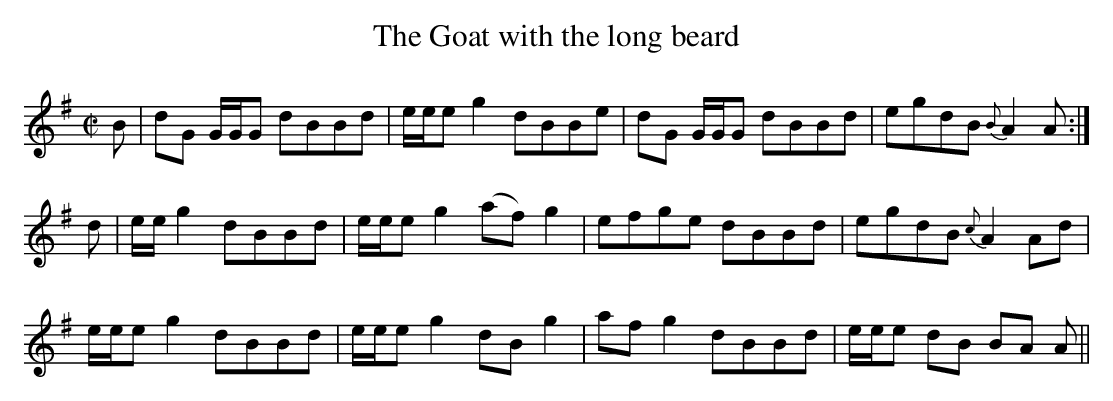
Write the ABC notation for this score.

X:1
T:Goat with the long beard, The
M:C|
L:1/8
K:G
B|dG G/G/G dBBd|e/e/e g2 dBBe|dG G/G/G dBBd|egdB {B}A2A:|
d|e/e/ g2 dBBd|e/e/e g2 (af) g2|efge dBBd|egdB {c}A2 Ad|
e/e/e g2 dBBd|e/e/eg2 dB g2|af g2 dBBd|e/e/e dB BA A||
